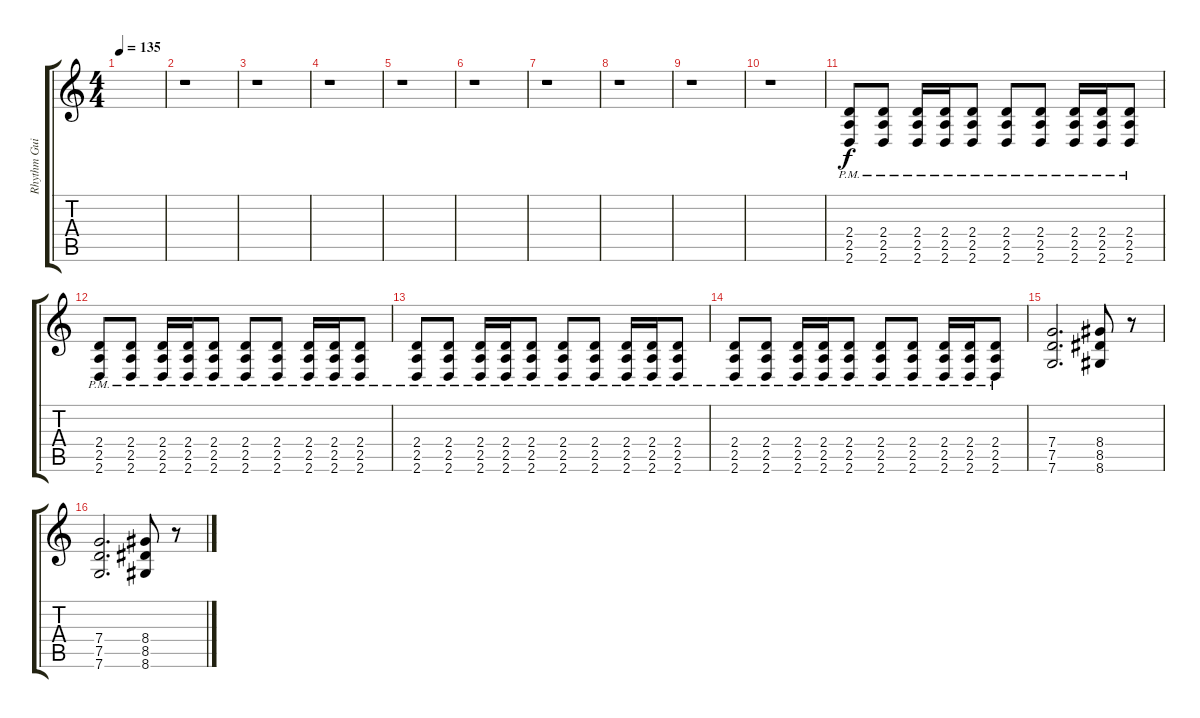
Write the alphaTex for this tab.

\track ("Rhythm Guitar" "Rhythm Gui") {instrument distortionguitar}
\staff {score tabs}
\tuning (D4 A3 F3 C3 G2 C2) {hide}
\ts (4 4)
\tempo 135
\clef g2
\ks c
|
r.1 |
r.1 |
r.1 |
r.1 |
r.1 |
r.1 |
r.1 |
r.1 |
r.1 |
(2.4{pm} 2.5{pm} 2.6{pm}).8 (2.4{pm} 2.5{pm} 2.6{pm}).8 (2.4{pm} 2.5{pm} 2.6{pm}).16 (2.4{pm} 2.5{pm} 2.6{pm}).16 (2.4{pm} 2.5{pm} 2.6{pm}).8 (2.4{pm} 2.5{pm} 2.6{pm}).8 (2.4{pm} 2.5{pm} 2.6{pm}).8 (2.4{pm} 2.5{pm} 2.6{pm}).16 (2.4{pm} 2.5{pm} 2.6{pm}).16 (2.4{pm} 2.5{pm} 2.6{pm}).8 |
(2.4{pm} 2.5{pm} 2.6{pm}).8 (2.4{pm} 2.5{pm} 2.6{pm}).8 (2.4{pm} 2.5{pm} 2.6{pm}).16 (2.4{pm} 2.5{pm} 2.6{pm}).16 (2.4{pm} 2.5{pm} 2.6{pm}).8 (2.4{pm} 2.5{pm} 2.6{pm}).8 (2.4{pm} 2.5{pm} 2.6{pm}).8 (2.4{pm} 2.5{pm} 2.6{pm}).16 (2.4{pm} 2.5{pm} 2.6{pm}).16 (2.4{pm} 2.5{pm} 2.6{pm}).8 |
(2.4{pm} 2.5{pm} 2.6{pm}).8 (2.4{pm} 2.5{pm} 2.6{pm}).8 (2.4{pm} 2.5{pm} 2.6{pm}).16 (2.4{pm} 2.5{pm} 2.6{pm}).16 (2.4{pm} 2.5{pm} 2.6{pm}).8 (2.4{pm} 2.5{pm} 2.6{pm}).8 (2.4{pm} 2.5{pm} 2.6{pm}).8 (2.4{pm} 2.5{pm} 2.6{pm}).16 (2.4{pm} 2.5{pm} 2.6{pm}).16 (2.4{pm} 2.5{pm} 2.6{pm}).8 |
(2.4{pm} 2.5{pm} 2.6{pm}).8 (2.4{pm} 2.5{pm} 2.6{pm}).8 (2.4{pm} 2.5{pm} 2.6{pm}).16 (2.4{pm} 2.5{pm} 2.6{pm}).16 (2.4{pm} 2.5{pm} 2.6{pm}).8 (2.4{pm} 2.5{pm} 2.6{pm}).8 (2.4{pm} 2.5{pm} 2.6{pm}).8 (2.4{pm} 2.5{pm} 2.6{pm}).16 (2.4{pm} 2.5{pm} 2.6{pm}).16 (2.4{pm} 2.5{pm} 2.6{pm}).8 |
(7.4 7.5 7.6).2{d} (8.4 8.5 8.6).8 r.8 |
(7.4 7.5 7.6).2{d} (8.4 8.5 8.6).8 r.8
